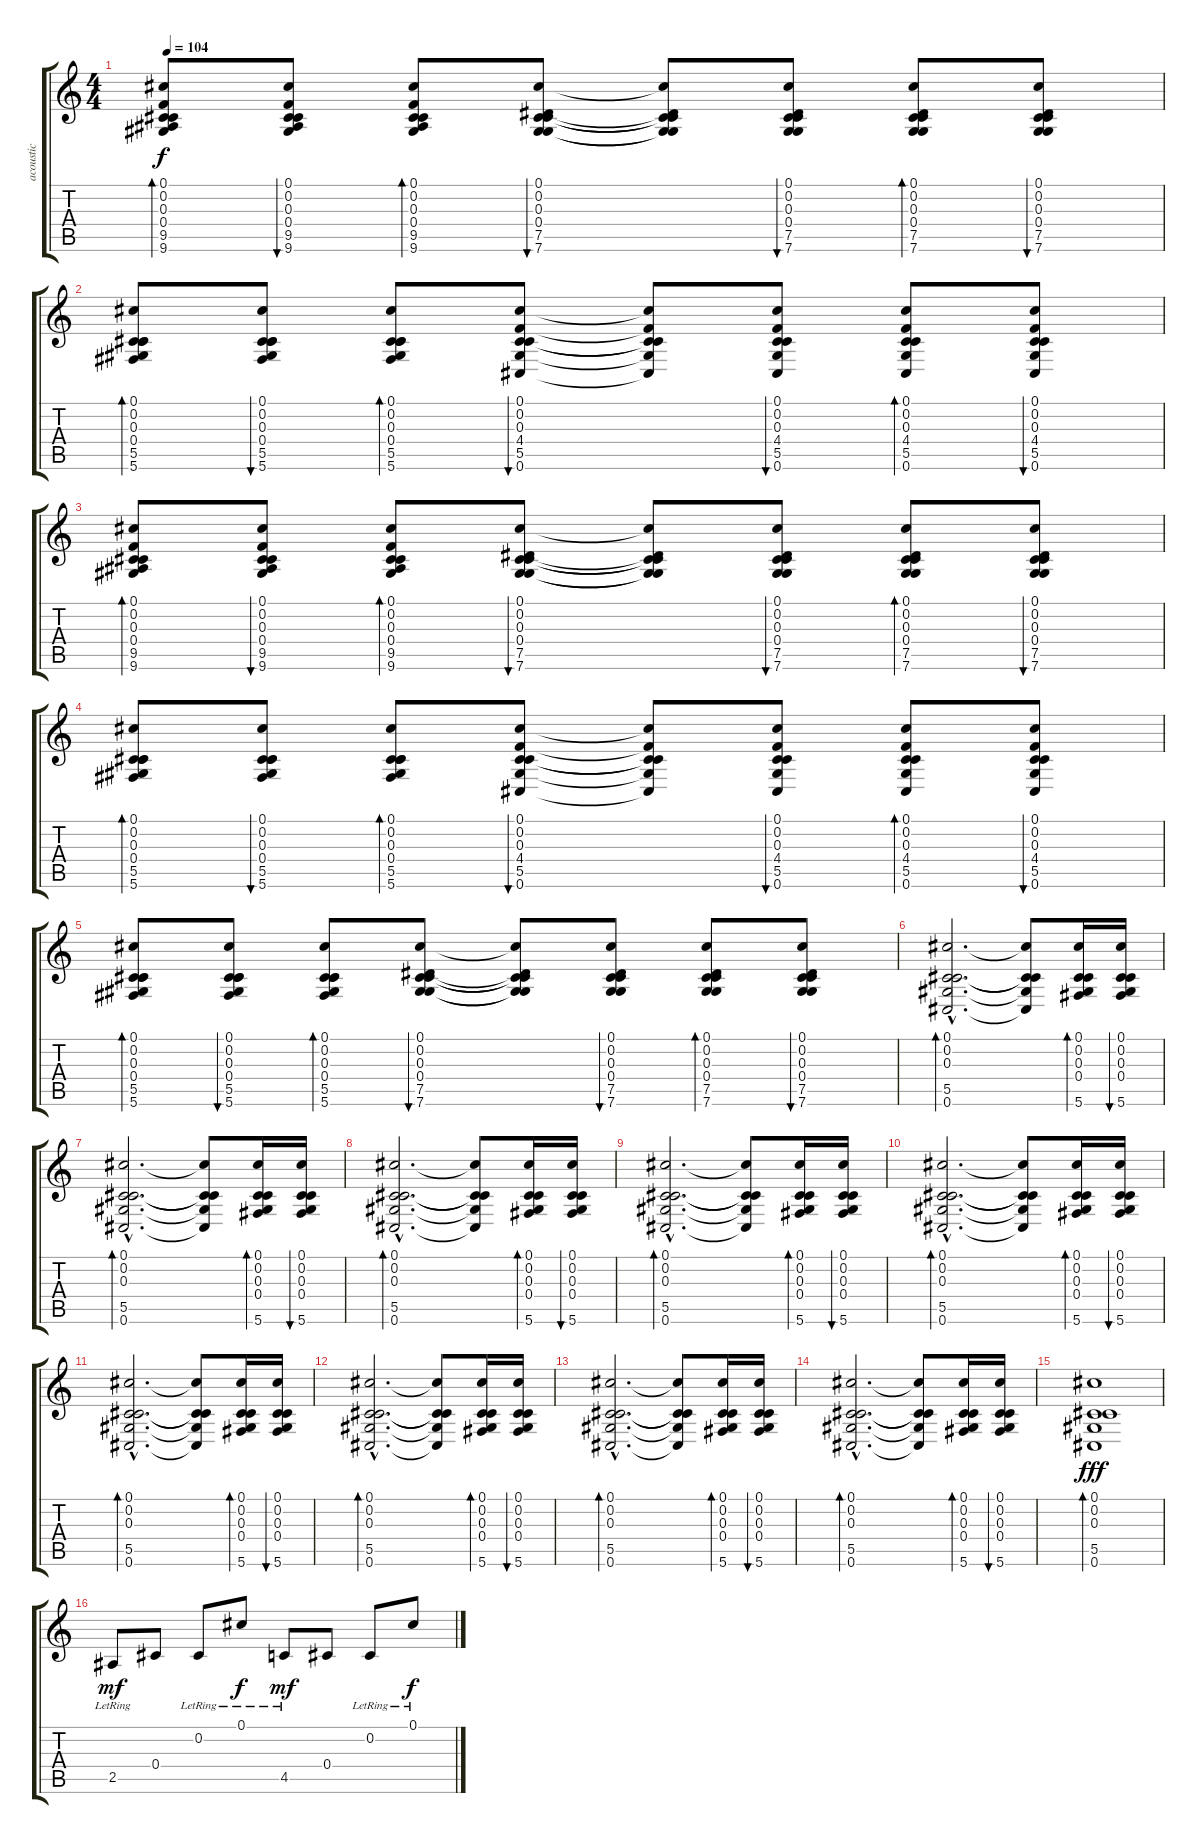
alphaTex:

\track ("acoustic" "acoustic") {instrument acousticguitarsteel}
\staff {score tabs}
\tuning (Db4 Db3 Ab2 Db3 Ab2 Db2) {hide}
\ts (4 4)
\tempo 104
\clef g2
\ks c
(0.1 0.2 0.3 0.4 9.5 9.6).8{bd 30 dy f volume 10} (0.1 0.2 0.3 0.4 9.5 9.6).8{bu 30} (0.1 0.2 0.3 0.4 9.5 9.6).8{bd 30} (0.1 0.2 0.3 0.4 7.5 7.6).8{bu 30} (0.1{t} 0.2{t} 0.3{t} 0.4{t} 7.5{t} 7.6{t}).8 (0.1 0.2 0.3 0.4 7.5 7.6).8{bu 30} (0.1 0.2 0.3 0.4 7.5 7.6).8{bd 30} (0.1 0.2 0.3 0.4 7.5 7.6).8{bu 30} |
(0.1 0.2 0.3 0.4 5.5 5.6).8{bd 30} (0.1 0.2 0.3 0.4 5.5 5.6).8{bu 30} (0.1 0.2 0.3 0.4 5.5 5.6).8{bd 30} (0.1 0.2 0.3 4.4 5.5 0.6).8{bu 30} (0.1{t} 0.2{t} 0.3{t} 4.4{t} 5.5{t} 0.6{t}).8 (0.1 0.2 0.3 4.4 5.5 0.6).8{bu 30} (0.1 0.2 0.3 4.4 5.5 0.6).8{bd 30} (0.1 0.2 0.3 4.4 5.5 0.6).8{bu 30} |
(0.1 0.2 0.3 0.4 9.5 9.6).8{bd 30 volume 10} (0.1 0.2 0.3 0.4 9.5 9.6).8{bu 30} (0.1 0.2 0.3 0.4 9.5 9.6).8{bd 30} (0.1 0.2 0.3 0.4 7.5 7.6).8{bu 30} (0.1{t} 0.2{t} 0.3{t} 0.4{t} 7.5{t} 7.6{t}).8 (0.1 0.2 0.3 0.4 7.5 7.6).8{bu 30} (0.1 0.2 0.3 0.4 7.5 7.6).8{bd 30} (0.1 0.2 0.3 0.4 7.5 7.6).8{bu 30} |
(0.1 0.2 0.3 0.4 5.5 5.6).8{bd 30} (0.1 0.2 0.3 0.4 5.5 5.6).8{bu 30} (0.1 0.2 0.3 0.4 5.5 5.6).8{bd 30} (0.1 0.2 0.3 4.4 5.5 0.6).8{bu 30} (0.1{t} 0.2{t} 0.3{t} 4.4{t} 5.5{t} 0.6{t}).8 (0.1 0.2 0.3 4.4 5.5 0.6).8{bu 30} (0.1 0.2 0.3 4.4 5.5 0.6).8{bd 30} (0.1 0.2 0.3 4.4 5.5 0.6).8{bu 30} |
(0.1 0.2 0.3 0.4 5.5 5.6).8{bd 30 volume 10} (0.1 0.2 0.3 0.4 5.5 5.6).8{bu 30} (0.1 0.2 0.3 0.4 5.5 5.6).8{bd 30} (0.1 0.2 0.3 0.4 7.5 7.6).8{bu 30} (0.1{t} 0.2{t} 0.3{t} 0.4{t} 7.5{t} 7.6{t}).8 (0.1 0.2 0.3 0.4 7.5 7.6).8{bu 30} (0.1 0.2 0.3 0.4 7.5 7.6).8{bd 30} (0.1 0.2 0.3 0.4 7.5 7.6).8{bu 30} |
(0.1{hac} 0.2{hac} 0.3{hac} 5.5{hac} 0.6{hac}).2{d bd 60 volume 12} (0.1{t} 0.2{t} 0.3{t} 5.5{t} 0.6{t}).8 (0.1 0.2 0.3 0.4 5.6).16{bd 30} (0.1 0.2 0.3 0.4 5.6).16{bu 30} |
(0.1{hac} 0.2{hac} 0.3{hac} 5.5{hac} 0.6{hac}).2{d bd 60} (0.1{t} 0.2{t} 0.3{t} 5.5{t} 0.6{t}).8 (0.1 0.2 0.3 0.4 5.6).16{bd 30} (0.1 0.2 0.3 0.4 5.6).16{bu 30} |
(0.1{hac} 0.2{hac} 0.3{hac} 5.5{hac} 0.6{hac}).2{d bd 60} (0.1{t} 0.2{t} 0.3{t} 5.5{t} 0.6{t}).8 (0.1 0.2 0.3 0.4 5.6).16{bd 30} (0.1 0.2 0.3 0.4 5.6).16{bu 30} |
(0.1{hac} 0.2{hac} 0.3{hac} 5.5{hac} 0.6{hac}).2{d bd 60} (0.1{t} 0.2{t} 0.3{t} 5.5{t} 0.6{t}).8 (0.1 0.2 0.3 0.4 5.6).16{bd 30} (0.1 0.2 0.3 0.4 5.6).16{bu 30} |
(0.1{hac} 0.2{hac} 0.3{hac} 5.5{hac} 0.6{hac}).2{d bd 60 volume 12} (0.1{t} 0.2{t} 0.3{t} 5.5{t} 0.6{t}).8 (0.1 0.2 0.3 0.4 5.6).16{bd 30} (0.1 0.2 0.3 0.4 5.6).16{bu 30} |
(0.1{hac} 0.2{hac} 0.3{hac} 5.5{hac} 0.6{hac}).2{d bd 60} (0.1{t} 0.2{t} 0.3{t} 5.5{t} 0.6{t}).8 (0.1 0.2 0.3 0.4 5.6).16{bd 30} (0.1 0.2 0.3 0.4 5.6).16{bu 30} |
(0.1{hac} 0.2{hac} 0.3{hac} 5.5{hac} 0.6{hac}).2{d bd 60 volume 12} (0.1{t} 0.2{t} 0.3{t} 5.5{t} 0.6{t}).8 (0.1 0.2 0.3 0.4 5.6).16{bd 30} (0.1 0.2 0.3 0.4 5.6).16{bu 30} |
(0.1{hac} 0.2{hac} 0.3{hac} 5.5{hac} 0.6{hac}).2{d bd 60} (0.1{t} 0.2{t} 0.3{t} 5.5{t} 0.6{t}).8 (0.1 0.2 0.3 0.4 5.6).16{bd 30} (0.1 0.2 0.3 0.4 5.6).16{bu 30} |
(0.1{hac} 0.2{hac} 0.3{hac} 5.5{hac} 0.6{hac}).2{d bd 60 volume 12} (0.1{t} 0.2{t} 0.3{t} 5.5{t} 0.6{t}).8 (0.1 0.2 0.3 0.4 5.6).16{bd 30} (0.1 0.2 0.3 0.4 5.6).16{bu 30} |
(0.1 0.2 0.3 5.5 0.6).1{bd 60 dy fff} |
2.5{lr}.8{dy mf} 0.4.8 0.2{lr}.8 0.1{lr}.8{dy f} 4.5{lr}.8{dy mf} 0.4.8 0.2{lr}.8 0.1{lr}.8{dy f}
